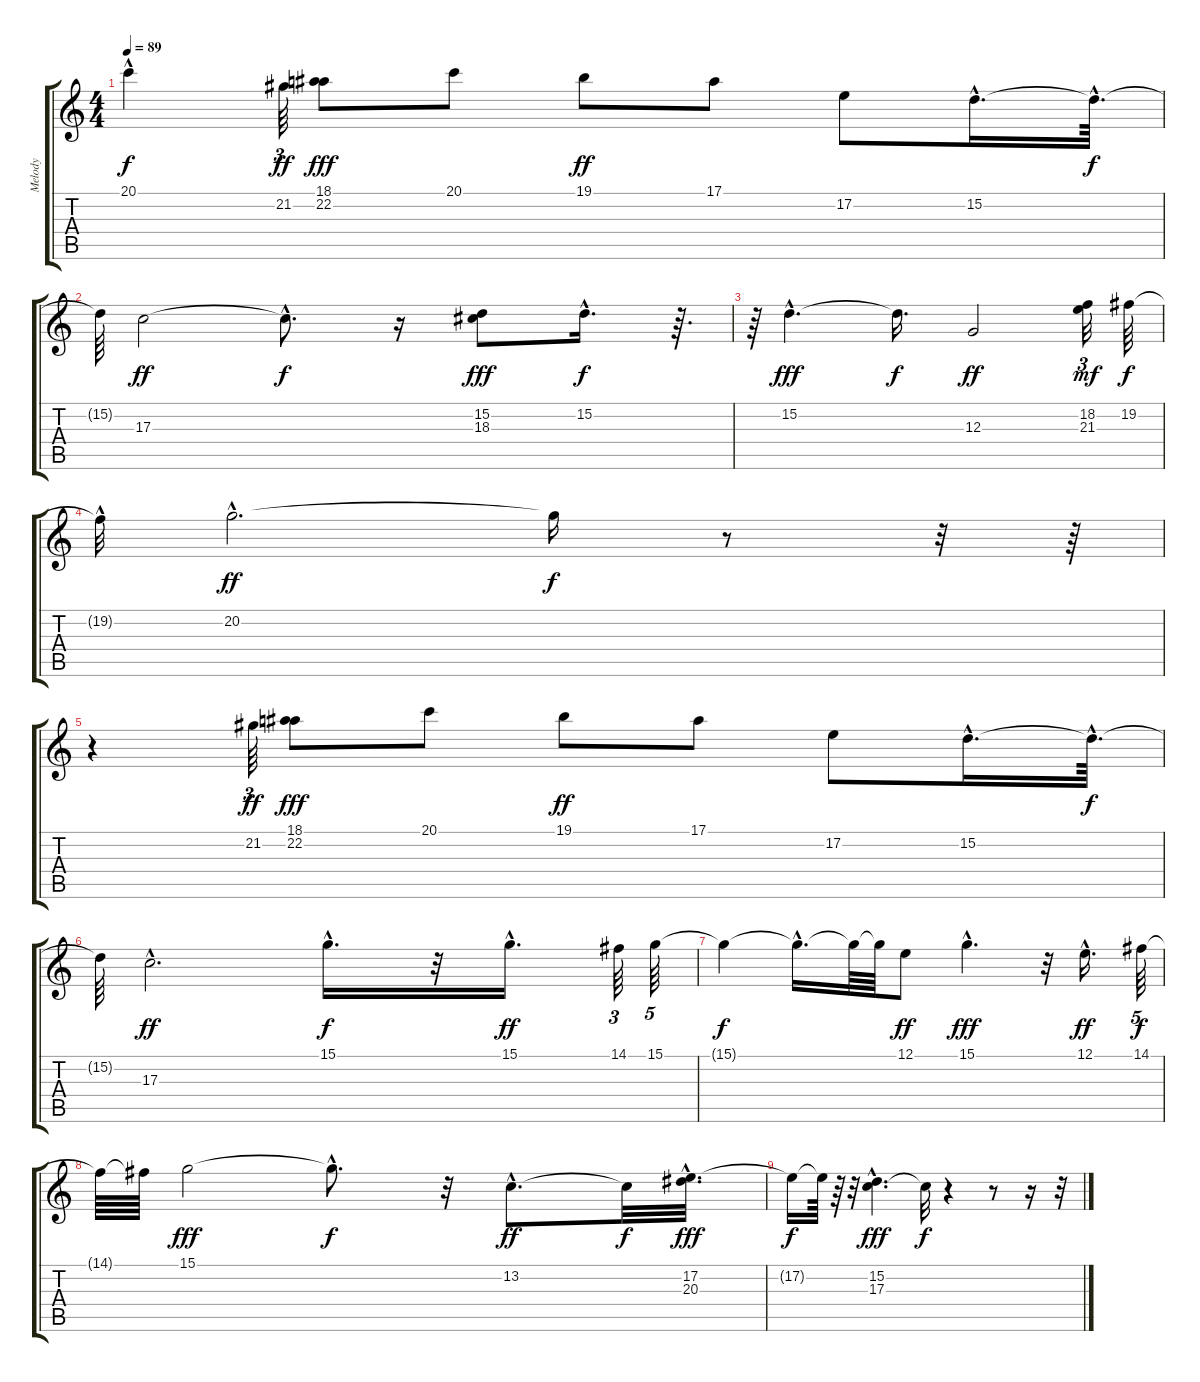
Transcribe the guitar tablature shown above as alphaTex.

\track ("Melody" "Melody") {instrument shakuhachi}
\staff {score tabs}
\tuning (E4 B3 G3 D3 A2 E2) {hide}
\ts (4 4)
\tempo 89
\clef g2
\ks c
20.1{hac t}.4{dy f} 21.2.64{tu (3 2) dy ff} (18.1 22.2).8{dy fff} 20.1.8 19.1.8{dy ff} 17.1.8 17.2.8 15.2{hac}.16{d} 15.2{hac t}.64{d dy f} |
15.2{t}.64 17.3.2{dy ff} 17.3{hac t}.8{d dy f} r.16 (15.2 18.3).8{dy fff} 15.2{hac}.16{d dy f} r.64{d} |
r.64 15.2{hac}.4{d dy fff} 15.2{t}.16{d dy f} 12.3.2{dy ff} (18.2 21.3).32{tu (3 2) dy mf} 19.2.64{dy f} |
19.2{hac t}.32 20.2{hac}.2{d dy ff} 20.2{t}.16{dy f} r.8 r.32 r.64 |
r.4 21.2.64{tu (3 2) dy ff} (18.1 22.2).8{dy fff} 20.1.8 19.1.8{dy ff} 17.1.8 17.2.8 15.2{hac}.16{d} 15.2{hac t}.64{d dy f} |
15.2{t}.64 17.3{hac}.2{d dy ff} 15.1{hac}.16{d dy f} r.32 15.1{hac}.16{d dy ff} 14.1.64{tu (3 2)} 15.1.64{tu (5 4)} |
15.1{t}.4{dy f} 15.1{hac t}.16{d} 15.1{t}.64 15.1{t}.64 12.1.8{dy ff} 15.1{hac}.4{d dy fff} r.32 12.1{hac}.16{d dy ff} 14.1.64{tu (5 4) dy f} |
14.1{t}.64 14.1{t}.64 15.1.2{dy fff} 15.1{hac t}.8{d dy f} r.32 13.2{hac}.8{d dy ff} 13.2{t}.32{dy f} (17.2{hac} 20.3).32{d dy fff volume 13} |
17.2{t}.16{dy f} 17.2{t}.64 r.64 r.32 (15.2 17.3{hac}).4{d dy fff} 17.3{t}.32{dy f} r.4 r.8 r.16 r.32
